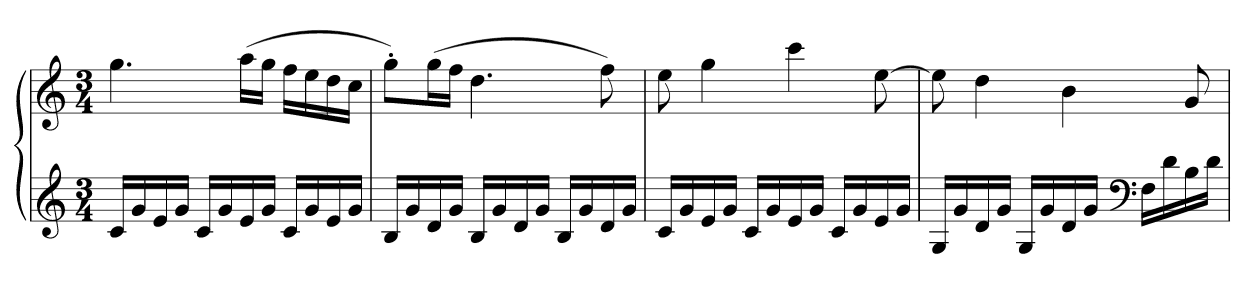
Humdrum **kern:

**kern	**kern
*part1	*part1
*staff2	*staff1
*clefG2	*clefG2
*k[]	*k[]
*M3/4	*M3/4
=	=
16cLL	4.gg
16g	.
16e	.
16gJJ	.
16cLL	.
16g	.
16e	(16aaLL
16gJJ	16ggJJ
16cLL	16ffLL
16g	16ee
16e	16dd
16gJJ	16ccJJ
=169	=169
16BLL	8gg'L)
16g	.
16d	(16ggL
16gJJ	16ffJJ
16BLL	4.dd
16g	.
16d	.
16gJJ	.
16BLL	.
16g	.
16d	8ff)
16gJJ	.
=170	=170
16cLL	8ee
16g	.
16e	4gg
16gJJ	.
16cLL	.
16g	.
16e	4ccc
16gJJ	.
16cLL	.
16g	.
16e	[8ee
16gJJ	.
=171	=171
16GLL	8ee]
16g	.
16d	4dd
16gJJ	.
16GLL	.
16g	.
16d	4b
16gJJ	.
*clefF4	*
16FLL	.
16d	.
16B	8g
16dJJ	.
=	=
*-	*-
